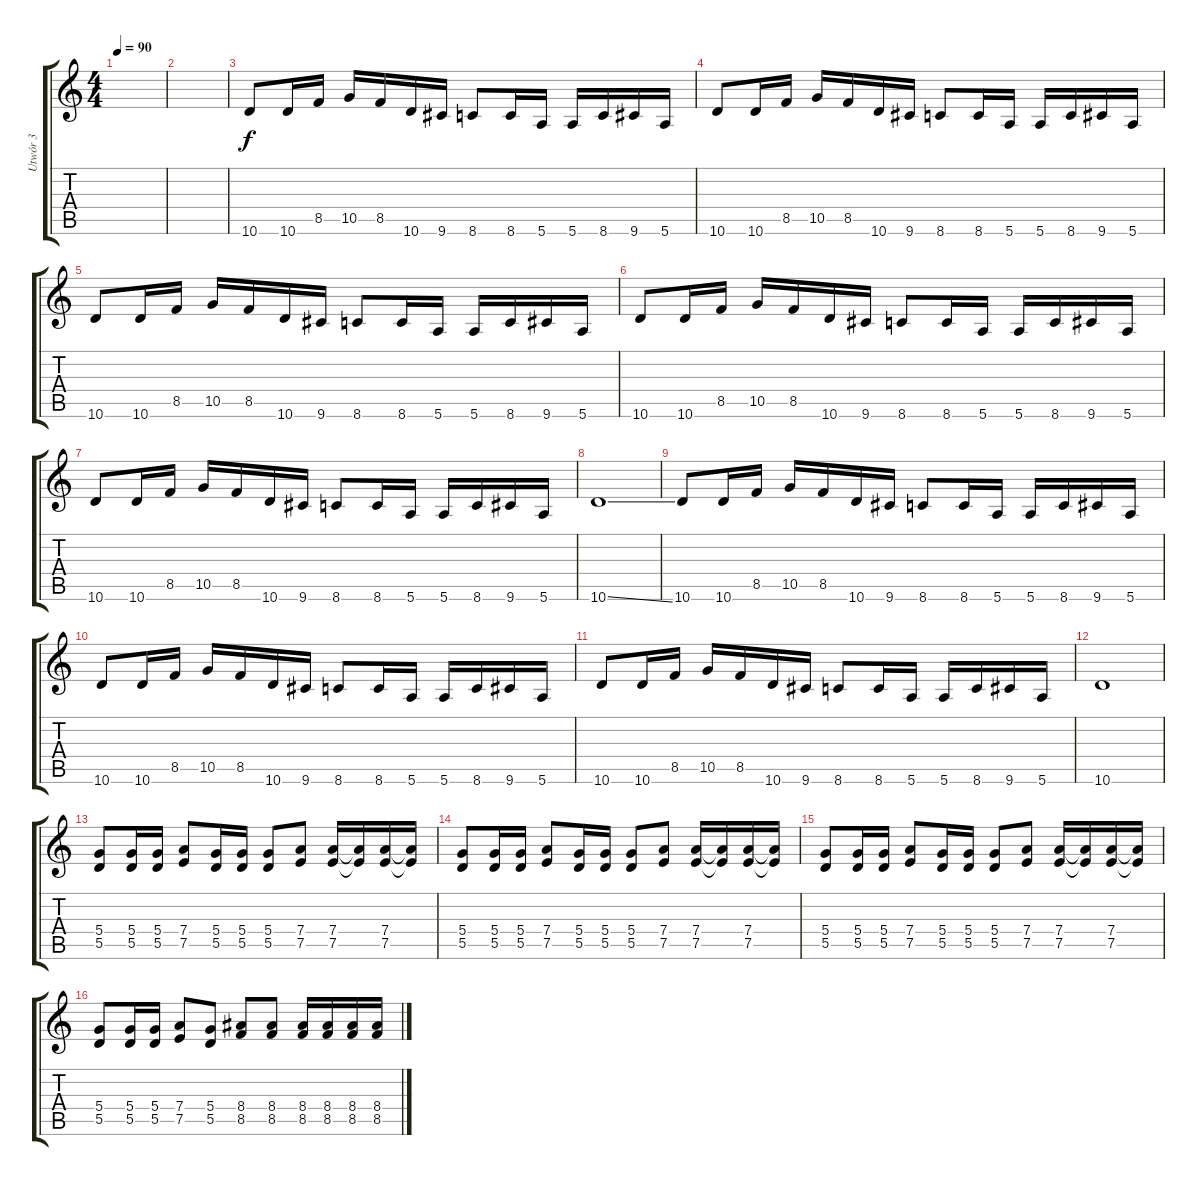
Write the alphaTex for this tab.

\track ("Utwór 3" "Utwór 3") {instrument distortionguitar}
\staff {score tabs}
\tuning (E4 B3 G3 D3 A2 E2) {hide}
\ts (4 4)
\tempo 90
\clef g2
\ks c
|
|
10.6.8 10.6.16 8.5.16 10.5.16 8.5.16 10.6.16 9.6.16 8.6.8 8.6.16 5.6.16 5.6.16 8.6.16 9.6.16 5.6.16 |
10.6.8 10.6.16 8.5.16 10.5.16 8.5.16 10.6.16 9.6.16 8.6.8 8.6.16 5.6.16 5.6.16 8.6.16 9.6.16 5.6.16 |
10.6.8 10.6.16 8.5.16 10.5.16 8.5.16 10.6.16 9.6.16 8.6.8 8.6.16 5.6.16 5.6.16 8.6.16 9.6.16 5.6.16 |
10.6.8 10.6.16 8.5.16 10.5.16 8.5.16 10.6.16 9.6.16 8.6.8 8.6.16 5.6.16 5.6.16 8.6.16 9.6.16 5.6.16 |
10.6.8 10.6.16 8.5.16 10.5.16 8.5.16 10.6.16 9.6.16 8.6.8 8.6.16 5.6.16 5.6.16 8.6.16 9.6.16 5.6.16 |
10.6{ss}.1 |
10.6.8 10.6.16 8.5.16 10.5.16 8.5.16 10.6.16 9.6.16 8.6.8 8.6.16 5.6.16 5.6.16 8.6.16 9.6.16 5.6.16 |
10.6.8 10.6.16 8.5.16 10.5.16 8.5.16 10.6.16 9.6.16 8.6.8 8.6.16 5.6.16 5.6.16 8.6.16 9.6.16 5.6.16 |
10.6.8 10.6.16 8.5.16 10.5.16 8.5.16 10.6.16 9.6.16 8.6.8 8.6.16 5.6.16 5.6.16 8.6.16 9.6.16 5.6.16 |
10.6.1 |
(5.4 5.5).8{balance 8} (5.4 5.5).16 (5.4 5.5).16 (7.4 7.5).8 (5.4 5.5).16 (5.4 5.5).16 (5.4 5.5).8 (7.4 7.5).8 (7.4 7.5).16 (7.4{t} 7.5{t}).16 (7.4 7.5).16 (7.4{t} 7.5{t}).16 |
(5.4 5.5).8{balance 8} (5.4 5.5).16 (5.4 5.5).16 (7.4 7.5).8 (5.4 5.5).16 (5.4 5.5).16 (5.4 5.5).8 (7.4 7.5).8 (7.4 7.5).16 (7.4{t} 7.5{t}).16 (7.4 7.5).16 (7.4{t} 7.5{t}).16 |
(5.4 5.5).8{balance 8} (5.4 5.5).16 (5.4 5.5).16 (7.4 7.5).8 (5.4 5.5).16 (5.4 5.5).16 (5.4 5.5).8 (7.4 7.5).8 (7.4 7.5).16 (7.4{t} 7.5{t}).16 (7.4 7.5).16 (7.4{t} 7.5{t}).16 |
(5.4 5.5).8 (5.4 5.5).16 (5.4 5.5).16 (7.4 7.5).8 (5.4 5.5).8 (8.4 8.5).8 (8.4 8.5).8 (8.4 8.5).16 (8.4 8.5).16 (8.4 8.5).16 (8.4 8.5).16
